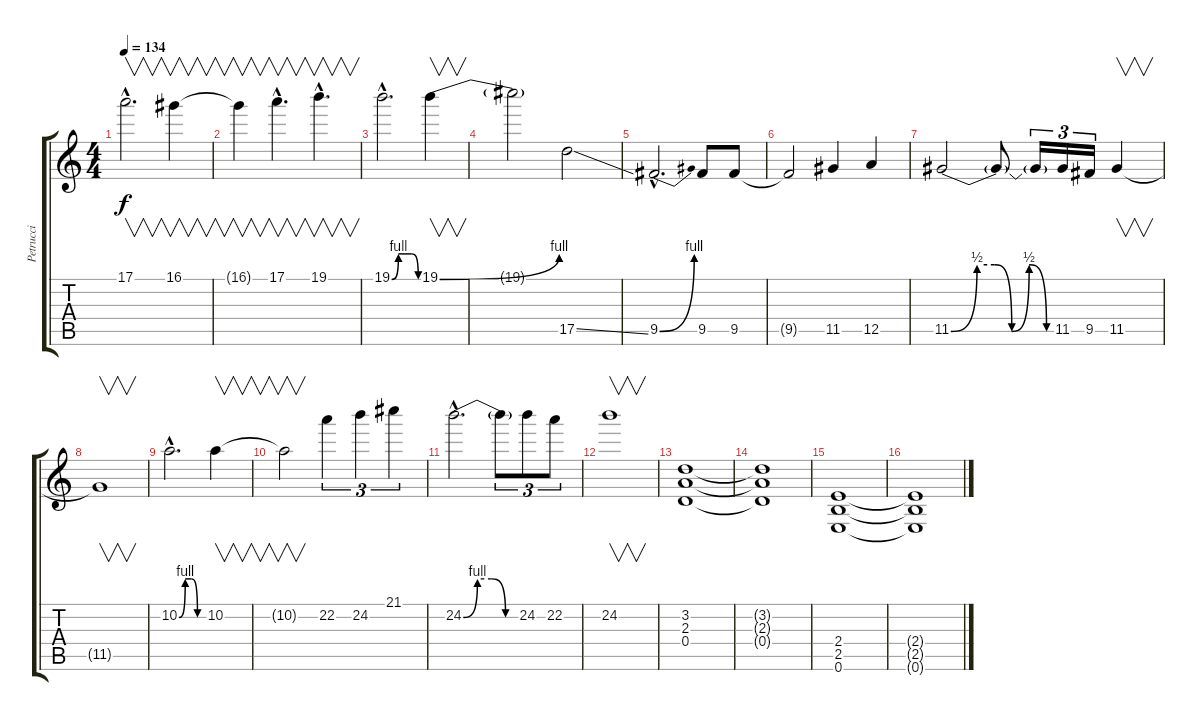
\track ("Petrucci" "Petrucci") {instrument distortionguitar}
\staff {score tabs}
\tuning (E4 B3 G3 D3 A2 E2) {hide}
\ts (4 4)
\tempo 134
\clef g2
\ks c
17.1{hac}.2{v d dy f} 16.1.4{v} |
16.1{t}.4{v} 17.1{hac}.4{v d} 19.1{hac}.4{v d} |
19.1{be (custom 0 0 15 4 30 4 45 4 60 0) hac}.2{d} 19.1{be (bend 0 0 60 4)}.4{v} |
19.1{t}.2 17.5{ss}.2 |
9.5{be (bend 0 0 60 4) hac}.2{d} 9.5.8 9.5.8 |
9.5{t}.2 11.5.4 12.5.4 |
11.5{be (custom 0 0 15 2 25 2 35 0 45 2 55 0 60 0)}.2 11.5{t}.8 11.5{t}.16{tu (3 2)} 11.5.16{tu (3 2)} 9.5.16{tu (3 2)} 11.5.4{v} |
11.5{t}.1{v} |
10.2{be (custom 0 0 15 4 30 4 45 0 60 0) hac}.2{d} 10.2.4{v} |
10.2{t}.2{v} 22.2.4{tu (3 2)} 24.2.4{tu (3 2)} 21.1.4{tu (3 2)} |
24.2{be (custom 0 0 15 4 30 4 45 0 60 0) hac}.2{d} 24.2{t}.8{tu (3 2)} 24.2.8{tu (3 2)} 22.2.8{tu (3 2)} |
24.2.1{v} |
(3.2 2.3 0.4).1 |
(3.2{t} 2.3{t} 0.4{t}).1 |
(2.4 2.5 0.6).1 |
(2.4{t} 2.5{t} 0.6{t}).1
